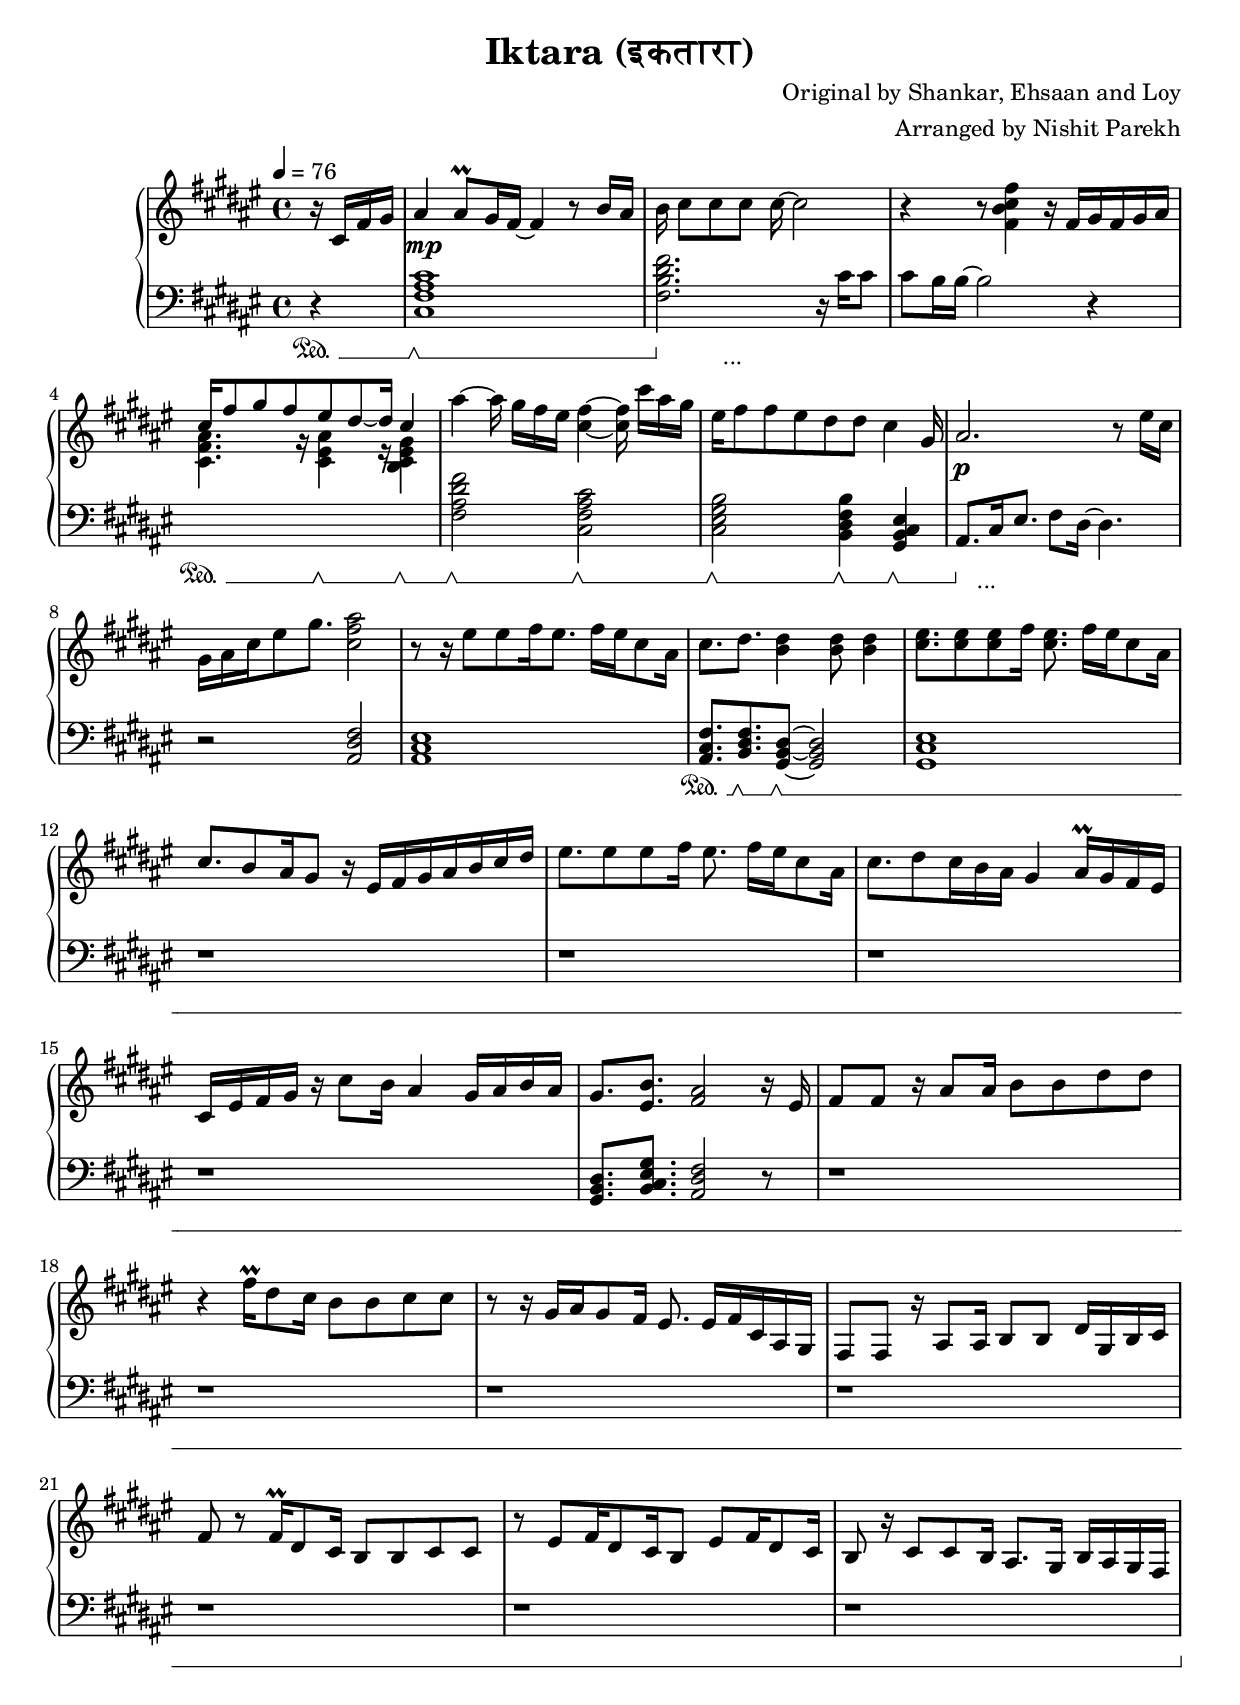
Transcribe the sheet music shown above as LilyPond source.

\version "2.19.83"

\header{
  title = "Iktara (इकतारा)"
  composer = "Original by Shankar, Ehsaan and Loy"
  arranger = "Arranged by Nishit Parekh"
}

musicEnv = {
  \key fis \major
  \time 4/4
  \tempo 4 = 76
}


\parallelMusic #'(voiceRH voiceLH voiceDyn voicePed) {

  % -------------------------------
  % Intro
  % -------------------------------
  \partial 4 r16 cis16 fis16 gis16 |
  \partial 4 r4                    |
  \partial 4 s4                    |
  \partial 4 s4\sustainOn          |


  ais4 ais8\prall gis16 fis16~ fis4 r8 b16 ais16   |
  <cis fis ais cis>1                               |
  s1\mp                                            |
  s1\sustainOff \sustainOn                         |


  b16 cis8[ cis8 cis8] cis16~ cis2            |
  <fis b dis fis>2. r16           cis'16 cis8 |
  s1                                          |
  s4\sustainOff s2._\markup { ... }           |


  r4 r8            <fis, b cis fis>4 r16 fis16[ gis16 fis16 gis16 ais16] |
  cis8 b16 b16~ b2 r4                                                    |
  s1                                                                     |
  s1                                                                     |


                                  cis16^[ fis8 gis8 fis8       eis8 dis8~ dis16] \stemUp cis4 \stemNeutral                                   |
  \stemDown \change Staff = "up" <cis fis ais>4. r16          <cis eis ais>4 r16        <b cis eis gis>4 \stemNeutral \change Staff = "down" |
  s1                                                                     |
  s4\sustainOn s8. s16\sustainOff \sustainOn s4 s4\sustainOff \sustainOn |

  ais'4~ ais16 gis16[ fis16 eis16] <cis fis>4~ <cis fis>16 cis'16[ ais16 gis16] |
  <fis ais dis fis>2             <cis fis ais cis>2                             |
  s1                                                                            |
  s2\sustainOff \sustainOn s2\sustainOff \sustainOn                             |


  eis16 fis8 fis8 eis8 dis8    dis8         cis4                      gis16 |
  <cis eis gis b>2          <b dis fis b>4           <gis b cis eis>4       |
  s1                                                                          |
  s2\sustainOff \sustainOn  s4\sustainOff \sustainOn s4\sustainOff \sustainOn |


  ais2.                               r8 eis'16 cis16 |
  ais8.[ cis16 eis8.] fis8 dis16~ dis4.               |
  s1\p                                   |
  s8\sustainOff s2._\markup { ... } s8   |

  gis16 ais16 cis16 eis8 gis8. <cis, fis ais>2 |
  r2                           <ais dis fis>2  |
  s1                                           |
  s1                                           |



  % -------------------------------
  % Verse 1
  % -------------------------------

  % === Line 1 ===
  r8 r16 eis8[ eis8 fis16 eis8.] fis16[ eis16 cis8 ais16] |
  <ais cis eis>1                               |
  s1 |
  s1 |

  cis8.           dis8.         <b dis>4                    <b dis>8 <b dis>4 |
  <ais cis fis>8. <b dis fis>8. <gis b dis>8~ <gis b dis>2|
  s1 |
  s8.\sustainOn   s8.\sustainOff \sustainOn s8\sustainOff \sustainOn s2 |

  % === Line 2 ===
  <cis eis>8. <cis eis>8 <cis eis>8 fis16 <cis eis>8. fis16[ eis16 cis8 ais16] |
  <gis cis eis>1 |
  s1 |
  s1 |

  cis8. b8 ais16 gis8 r16 eis16[ fis16 gis16 ais16 b16 cis16 dis16] |
  r1 |
  s1 |
  s1 |

  % === Line 3 ===
  eis8. eis8 eis8 fis16 eis8. fis16[ eis16 cis8 ais16] |
  r1 |
  s1 |
  s1 |

  cis8. dis8 cis16 b16 ais16 gis4 ais16\prall gis16 fis16 eis16 |
  r1 |
  s1 |
  s1 |

  % === Line 4 ===
  cis16 eis16 fis16 gis16 r16 cis8 b16 ais4 gis16 ais16 b16 ais16 |
  r1 |
  s1 |
  s1 |

  gis8.         <eis b'>8.        <fis ais>2     r16 eis16 |
  <gis b dis>8. <b cis eis gis>8. <ais dis fis>2 r8 |
  s1 |
  s1 |



  % === Line 5 ===
  fis8 fis8 r16 ais8 ais16 b8 b8 dis8 dis8 |
  r1 |
  s1 |
  s1 |

  % === Line 6 ===
  r4 fis16\prall dis8 cis16 b8 b8 cis8 cis8 |
  r1 |
  s1 |
  s1 |

  % === Repeat line 6 ===
  r8 r16 gis16[ ais16 gis8 fis16] eis8. eis16[ fis16 cis16 ais16 gis16] |
  r1 |
  s1 |
  s1 |

  % === Line 7 ===
  fis8 fis8 r16 ais8 ais16 b8 b8 dis16 gis,16 b16 cis16 |
  r1 |
  s1 |
  s1 |

  % === Line 8 ===
  fis8 r8 fis16\prall dis8 cis16 b8 b8 cis8 cis8 |
  r1 |
  s1 |
  s1 |

  % === Line 9 ===
  r8 eis8[ fis16 dis8 cis16 b8] eis8[ fis16 dis8 cis16] |
  r1 |
  s1 |
  s1 |

  % === Line 10 ===
  b8 r16 cis8 cis8 b16 ais8. gis16 b16 ais16 gis16 fis16 |
  r1 |
  s1 |
  s1 |


}




% ------------------------------------------------------------------------------
% BRING IT ALL TOGETHER
% ------------------------------------------------------------------------------

\score {

  \new PianoStaff <<

    \new Staff = "up" {
      \musicEnv
      \clef treble
      <<
        \relative c' \voiceRH
      >>
    }

    \new Dynamics {
      \voiceDyn
    }

    \new Staff = "down" {
      \musicEnv
      \clef bass
      <<
        \relative c \voiceLH
      >>
    }

    \new Dynamics {
      \set pedalSustainStyle = #'mixed
      \voicePed
    }

  >>

}

